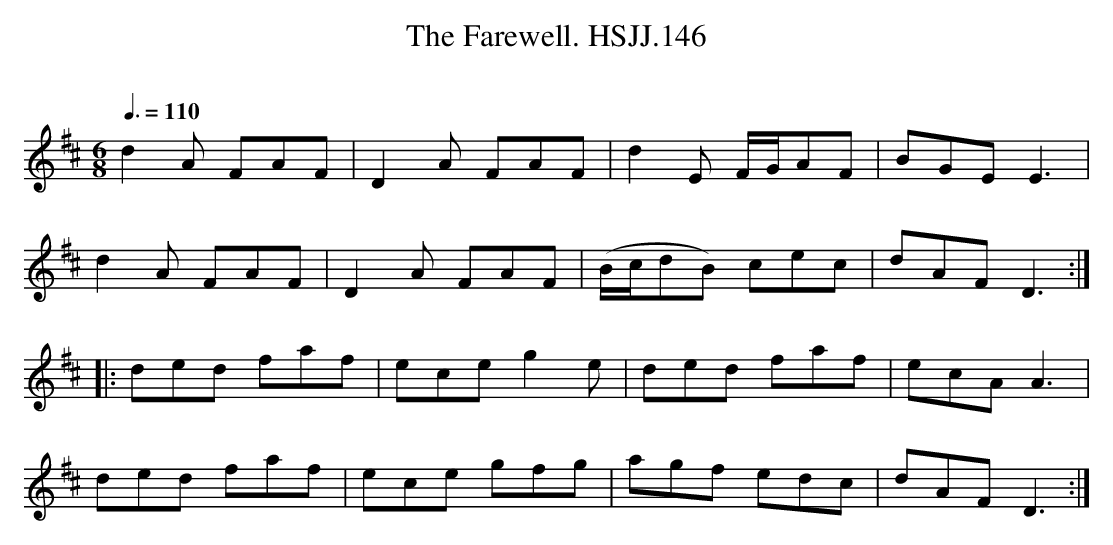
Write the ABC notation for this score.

X:1
T:Farewell. HSJJ.146, The
M:6/8
L:1/8
Q:3/8=110
O:
K:D
d2A FAF|D2A FAF|d2E F/G/AF|BGEE3|
d2A FAF|D2A FAF|(B/c/dB) cec|dAFD3:|
|:ded faf|eceg2e|ded faf|ecAA3|
ded faf|ece gfg|agf edc|dAFD3:|
